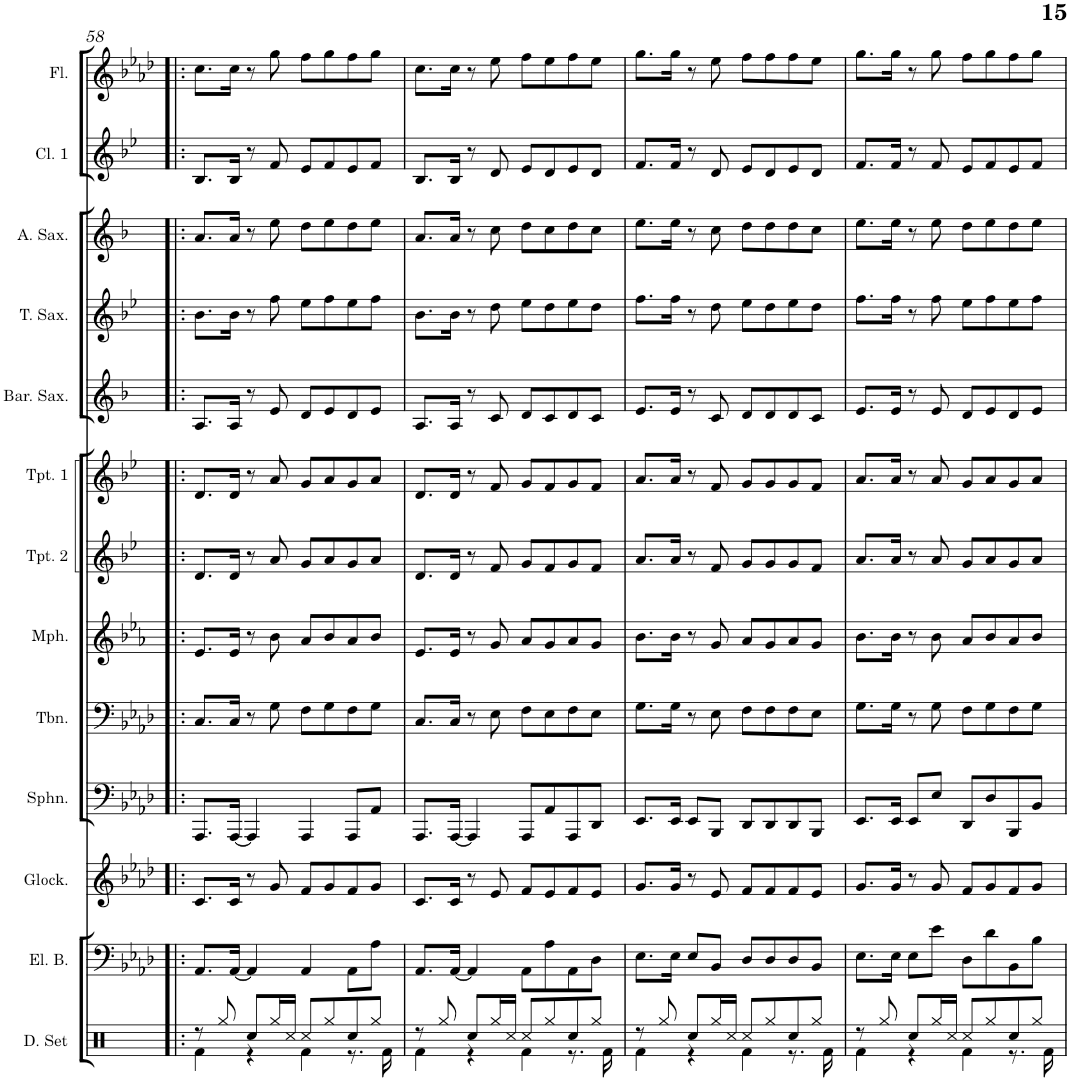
**kern	**kern	**kern	**kern	**kern	**kern	**kern	**kern	**kern	**kern	**kern	**kern	**kern
*part13	*part12	*part11	*part10	*part9	*part8	*part7	*part6	*part5	*part4	*part3	*part2	*part1
*staff13	*staff12	*staff11	*staff10	*staff9	*staff8	*staff7	*staff6	*staff5	*staff4	*staff3	*staff2	*staff1
*I"Drumset	*I"Electric Bass	*I"Glockenspiel	*I"Sousaphone	*I"Trombone	*I"Mellophone	*I"Trumpet 2	*I"Trumpet 1	*I"Baritone Sax	*I"Tenor Sax	*I"Alto Sax	*I"Clarinet 1	*I"Flute
*I'D. Set	*I'El. B.	*I'Glock.	*I'Sphn.	*I'Tbn.	*I'Mph.	*I'Tpt. 2	*I'Tpt. 1	*I'Bar. Sax.	*I'T. Sax.	*I'A. Sax.	*I'Cl. 1	*I'Fl.
!!LO:PB:g=z
*clefX	*clefF4	*clefG2	*clefF4	*clefF4	*clefG2	*clefG2	*clefG2	*clefG2	*clefG2	*clefG2	*clefG2	*clefG2
*	*Trd7c12	*Trd-14c-24	*	*	*Trd4c7	*Trd1c2	*Trd1c2	*Trd12c21	*Trd8c14	*Trd5c9	*Trd1c2	*
*k[]	*k[b-e-a-d-]	*k[b-e-a-d-]	*k[b-e-a-d-]	*k[b-e-a-d-]	*k[b-e-a-]	*k[b-e-]	*k[b-e-]	*k[b-]	*k[b-e-]	*k[b-]	*k[b-e-]	*k[b-e-a-d-]
*M4/4	*M4/4	*M4/4	*M4/4	*M4/4	*M4/4	*M4/4	*M4/4	*M4/4	*M4/4	*M4/4	*M4/4	*M4/4
=58!|:	=58!|:	=58!|:	=58!|:	=58!|:	=58!|:	=58!|:	=58!|:	=58!|:	=58!|:	=58!|:	=58!|:	=58!|:
*^	*	*	*	*	*	*	*	*	*	*	*	*
8r	4Rf\	8.AA-/L	8.c/L	8.AAA-/L	8.C/L	8.e-/L	8.d/L	8.d/L	8.A/L	8.b-\L	8.a/L	8.B-/L	8.cc\L
8Rgg/	.	.	.	.	.	.	.	.	.	.	.	.	.
.	.	[16AA-/Jk	16c/Jk	[16AAA-/Jk	16C/Jk	16e-/Jk	16d/Jk	16d/Jk	16A/Jk	16b-\Jk	16a/Jk	16B-/Jk	16cc\Jk
8Rcc/L	4r	4AA-/]	8r	4AAA-/]	8r	8r	8r	8r	8r	8r	8r	8r	8r
16Rgg/L	.	.	8g/	.	8G\	8b-\	8a/	8a/	8e/	8ff\	8ee\	8f/	8gg\
16Rcc/JJ	.	.	.	.	.	.	.	.	.	.	.	.	.
8Rcc/L	4Rf\	4AA-/	8f/L	4AAA-/	8F\L	8a-/L	8g/L	8g/L	8d/L	8ee-\L	8dd\L	8e-/L	8ff\L
8Rgg/	.	.	8g/	.	8G\	8b-/	8a/	8a/	8e/	8ff\	8ee\	8f/	8gg\
8Rcc/	8.r	8AA-\L	8f/	8AAA-/L	8F\	8a-/	8g/	8g/	8d/	8ee-\	8dd\	8e-/	8ff\
8Rgg/J	.	8A-\J	8g/J	8AA-/J	8G\J	8b-/J	8a/J	8a/J	8e/J	8ff\J	8ee\J	8f/J	8gg\J
.	16Rf\	.	.	.	.	.	.	.	.	.	.	.	.
=59	=59	=59	=59	=59	=59	=59	=59	=59	=59	=59	=59	=59	=59
8r	4Rf\	8.AA-/L	8.c/L	8.AAA-/L	8.C/L	8.e-/L	8.d/L	8.d/L	8.A/L	8.b-\L	8.a/L	8.B-/L	8.cc\L
8Rgg/	.	.	.	.	.	.	.	.	.	.	.	.	.
.	.	[16AA-/Jk	16c/Jk	[16AAA-/Jk	16C/Jk	16e-/Jk	16d/Jk	16d/Jk	16A/Jk	16b-\Jk	16a/Jk	16B-/Jk	16cc\Jk
8Rcc/L	4r	4AA-/]	8r	4AAA-/]	8r	8r	8r	8r	8r	8r	8r	8r	8r
16Rgg/L	.	.	8e-/	.	8E-\	8g/	8f/	8f/	8c/	8dd\	8cc\	8d/	8ee-\
16Rcc/JJ	.	.	.	.	.	.	.	.	.	.	.	.	.
8Rcc/L	4Rf\	8AA-\L	8f/L	8AAA-/L	8F\L	8a-/L	8g/L	8g/L	8d/L	8ee-\L	8dd\L	8e-/L	8ff\L
8Rgg/	.	8A-\	8e-/	8AA-/	8E-\	8g/	8f/	8f/	8c/	8dd\	8cc\	8d/	8ee-\
8Rcc/	8.r	8AA-\	8f/	8AAA-/	8F\	8a-/	8g/	8g/	8d/	8ee-\	8dd\	8e-/	8ff\
8Rgg/J	.	8D-\J	8e-/J	8DD-/J	8E-\J	8g/J	8f/J	8f/J	8c/J	8dd\J	8cc\J	8d/J	8ee-\J
.	16Rf\	.	.	.	.	.	.	.	.	.	.	.	.
=60	=60	=60	=60	=60	=60	=60	=60	=60	=60	=60	=60	=60	=60
8r	4Rf\	8.E-\L	8.g/L	8.EE-/L	8.G\L	8.b-\L	8.a/L	8.a/L	8.e/L	8.ff\L	8.ee\L	8.f/L	8.gg\L
8Rgg/	.	.	.	.	.	.	.	.	.	.	.	.	.
.	.	16E-\Jk	16g/Jk	16EE-/Jk	16G\Jk	16b-\Jk	16a/Jk	16a/Jk	16e/Jk	16ff\Jk	16ee\Jk	16f/Jk	16gg\Jk
8Rcc/L	4r	8E-/L	8r	8EE-/L	8r	8r	8r	8r	8r	8r	8r	8r	8r
16Rgg/L	.	8BB-/J	8e-/	8BBB-/J	8E-\	8g/	8f/	8f/	8c/	8dd\	8cc\	8d/	8ee-\
16Rcc/JJ	.	.	.	.	.	.	.	.	.	.	.	.	.
8Rcc/L	4Rf\	8D-/L	8f/L	8DD-/L	8F\L	8a-/L	8g/L	8g/L	8d/L	8ee-\L	8dd\L	8e-/L	8ff\L
8Rgg/	.	8D-/	8f/	8DD-/	8F\	8g/	8g/	8g/	8d/	8dd\	8dd\	8d/	8ff\
8Rcc/	8.r	8D-/	8f/	8DD-/	8F\	8a-/	8g/	8g/	8d/	8ee-\	8dd\	8e-/	8ff\
8Rgg/J	.	8BB-/J	8e-/J	8BBB-/J	8E-\J	8g/J	8f/J	8f/J	8c/J	8dd\J	8cc\J	8d/J	8ee-\J
.	16Rf\	.	.	.	.	.	.	.	.	.	.	.	.
=61	=61	=61	=61	=61	=61	=61	=61	=61	=61	=61	=61	=61	=61
8r	4Rf\	8.E-\L	8.g/L	8.EE-/L	8.G\L	8.b-\L	8.a/L	8.a/L	8.e/L	8.ff\L	8.ee\L	8.f/L	8.gg\L
8Rgg/	.	.	.	.	.	.	.	.	.	.	.	.	.
.	.	16E-\Jk	16g/Jk	16EE-/Jk	16G\Jk	16b-\Jk	16a/Jk	16a/Jk	16e/Jk	16ff\Jk	16ee\Jk	16f/Jk	16gg\Jk
8Rcc/L	4r	8E-\L	8r	8EE-/L	8r	8r	8r	8r	8r	8r	8r	8r	8r
16Rgg/L	.	8e-\J	8g/	8E-/J	8G\	8b-\	8a/	8a/	8e/	8ff\	8ee\	8f/	8gg\
16Rcc/JJ	.	.	.	.	.	.	.	.	.	.	.	.	.
8Rcc/L	4Rf\	8D-\L	8f/L	8DD-/L	8F\L	8a-/L	8g/L	8g/L	8d/L	8ee-\L	8dd\L	8e-/L	8ff\L
8Rgg/	.	8d-\	8g/	8D-/	8G\	8b-/	8a/	8a/	8e/	8ff\	8ee\	8f/	8gg\
8Rcc/	8.r	8BB-\	8f/	8BBB-/	8F\	8a-/	8g/	8g/	8d/	8ee-\	8dd\	8e-/	8ff\
8Rgg/J	.	8B-\J	8g/J	8BB-/J	8G\J	8b-/J	8a/J	8a/J	8e/J	8ff\J	8ee\J	8f/J	8gg\J
.	16Rf\	.	.	.	.	.	.	.	.	.	.	.	.
*v	*v	*	*	*	*	*	*	*	*	*	*	*	*
=	=	=	=	=	=	=	=	=	=	=	=	=
*-	*-	*-	*-	*-	*-	*-	*-	*-	*-	*-	*-	*-
